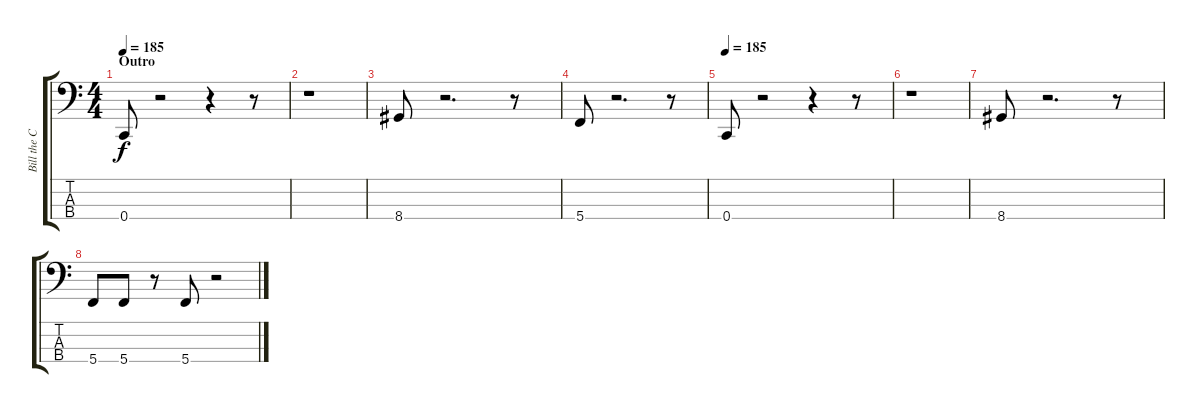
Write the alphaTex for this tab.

\track ("Bill the CM" "Bill the C") {instrument electricbassfinger}
\staff {score tabs}
\tuning (F2 C2 G1 C1) {hide}
\ts (4 4)
\section ("" "Outro")
\tempo 185
\clef f4
\ks c
0.4.8{dy f} r.2 r.4 r.8 |
r.1 |
8.4.8 r.2{d} r.8 |
5.4.8 r.2{d} r.8 |
\tempo 185
0.4.8 r.2 r.4 r.8 |
r.1 |
8.4.8 r.2{d} r.8 |
5.4.8 5.4.8 r.8 5.4.8 r.2
